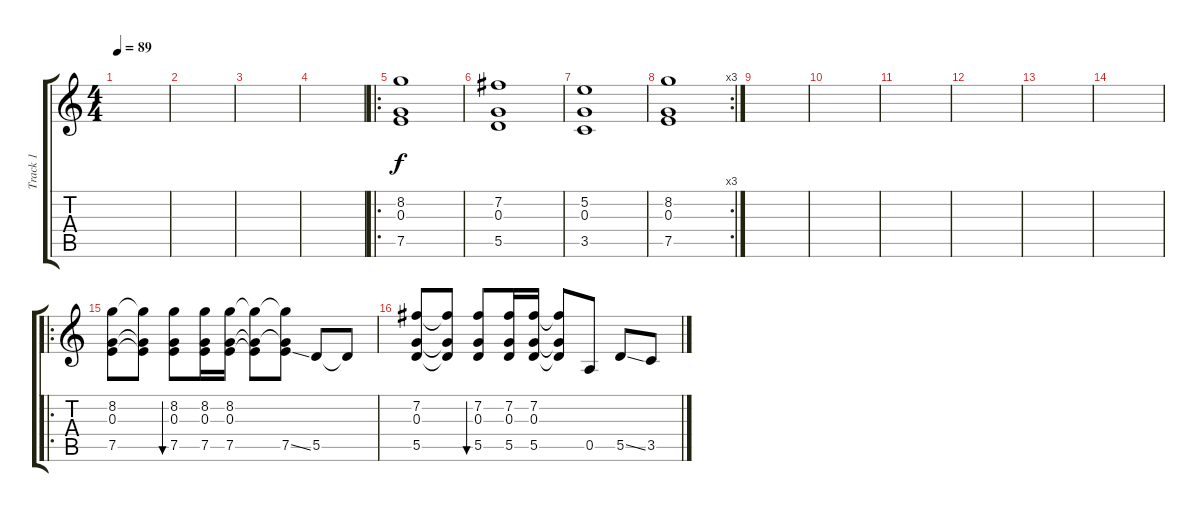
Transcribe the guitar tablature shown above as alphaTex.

\track ("Track 1" "Track 1") {instrument acousticguitarsteel}
\staff {score tabs}
\tuning (E4 B3 G3 D3 A2 E2) {hide}
\ts (4 4)
\tempo 89
\clef g2
\ks c
|
|
|
|
\ro
(8.2 0.3 7.5).1 |
(7.2 0.3 5.5).1 |
(5.2 0.3 3.5).1 |
\rc 3
(8.2 0.3 7.5).1 |
|
|
|
|
|
|
\ro
(8.2 0.3 7.5).8 (8.2{t} 0.3{t} 7.5{t}).8 (8.2 0.3 7.5).8{bu 60} (8.2 0.3 7.5).16 (8.2 0.3 7.5).16 (8.2{t} 0.3{t} 7.5{t}).8 (8.2{t} 0.3{t} 7.5{ss}).8 5.5.8 5.5{t}.8 |
(7.2 0.3 5.5).8 (7.2{t} 0.3{t} 5.5{t}).8 (7.2 0.3 5.5).8{bu 60} (7.2 0.3 5.5).16 (7.2 0.3 5.5).16 (7.2{t} 0.3{t} 5.5{t}).8 0.5.8 5.5{ss}.8 3.5.8
